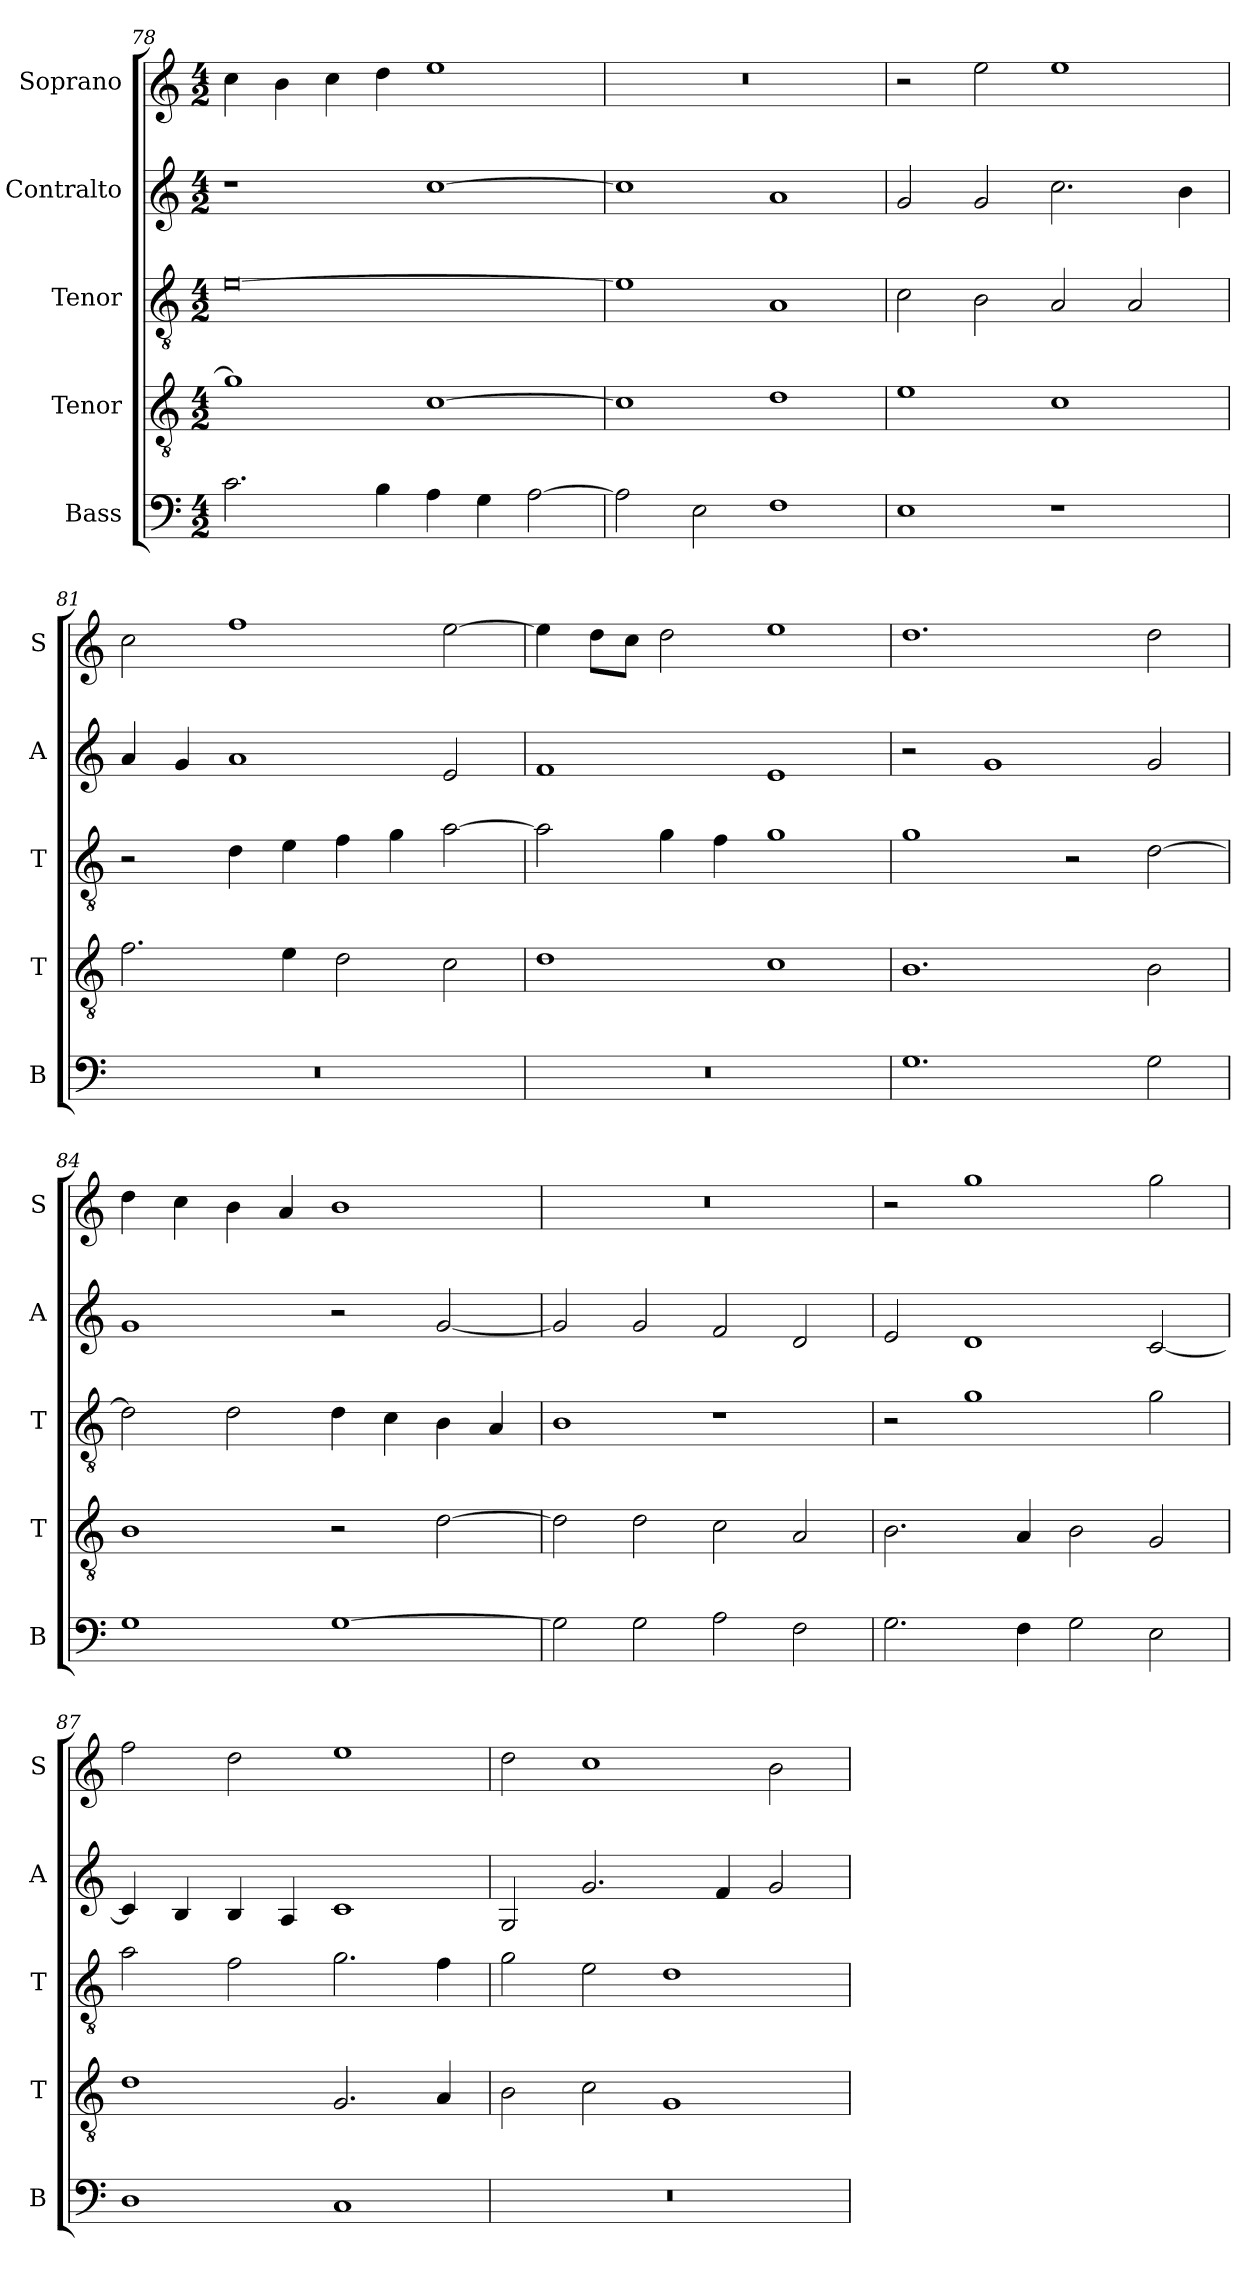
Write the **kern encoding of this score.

**kern	**kern	**kern	**kern	**kern
*part5	*part4	*part3	*part2	*part1
*staff5	*staff4	*staff3	*staff2	*staff1
*I"Bass	*I"Tenor	*I"Tenor	*I"Contralto	*I"Soprano
*I'B	*I'T	*I'T	*I'A	*I'S
*clefF4	*clefGv2	*clefGv2	*clefG2	*clefG2
*k[]	*k[]	*k[]	*k[]	*k[]
*C:ion	*C:ion	*C:ion	*C:ion	*C:ion
*M4/2	*M4/2	*M4/2	*M4/2	*M4/2
=78	=78	=78	=78	=78
2.c	1g]	[0e	1r	4cc
.	.	.	.	4b
.	.	.	.	4cc
4B	.	.	.	4dd
4A	[1c	.	[1cc	1ee
4G	.	.	.	.
[2A	.	.	.	.
=79	=79	=79	=79	=79
2A]	1c]	1e]	1cc]	0r
2E	.	.	.	.
1F	1d	1A	1a	.
=80	=80	=80	=80	=80
1E	1e	2c	2g	2r
.	.	2B	2g	2ee
1r	1c	2A	2.cc	1ee
.	.	2A	.	.
.	.	.	4b	.
=81	=81	=81	=81	=81
0r	2.f	2r	4a	2cc
.	.	.	4g	.
.	.	4d	1a	1ff
.	4e	4e	.	.
.	2d	4f	.	.
.	.	4g	.	.
.	2c	[2a	2e	[2ee
=82	=82	=82	=82	=82
0r	1d	2a]	1f	4ee]
.	.	.	.	8dd\L
.	.	.	.	8cc\J
.	.	4g	.	2dd
.	.	4f	.	.
.	1c	1g	1e	1ee
=83	=83	=83	=83	=83
1.G	1.B	1g	2r	1.dd
.	.	.	1g	.
.	.	2r	.	.
2G	2B	[2d	2g	2dd
=84	=84	=84	=84	=84
1G	1B	2d]	1g	4dd
.	.	.	.	4cc
.	.	2d	.	4b
.	.	.	.	4a
[1G	2r	4d	2r	1b
.	.	4c	.	.
.	[2d	4B	[2g	.
.	.	4A	.	.
=85	=85	=85	=85	=85
2G]	2d]	1B	2g]	0r
2G	2d	.	2g	.
2A	2c	1r	2f	.
2F	2A	.	2d	.
=86	=86	=86	=86	=86
2.G	2.B	2r	2e	2r
.	.	1g	1d	1gg
4F	4A	.	.	.
2G	2B	.	.	.
2E	2G	2g	[2c	2gg
=87	=87	=87	=87	=87
1D	1d	2a	4c]	2ff
.	.	.	4B	.
.	.	2f	4B	2dd
.	.	.	4A	.
1C	2.G	2.g	1c	1ee
.	4A	4f	.	.
=88	=88	=88	=88	=88
0r	2B	2g	2G	2dd
.	2c	2e	2.g	1cc
.	1G	1d	.	.
.	.	.	4f	.
.	.	.	2g	2b
=	=	=	=	=
*-	*-	*-	*-	*-
